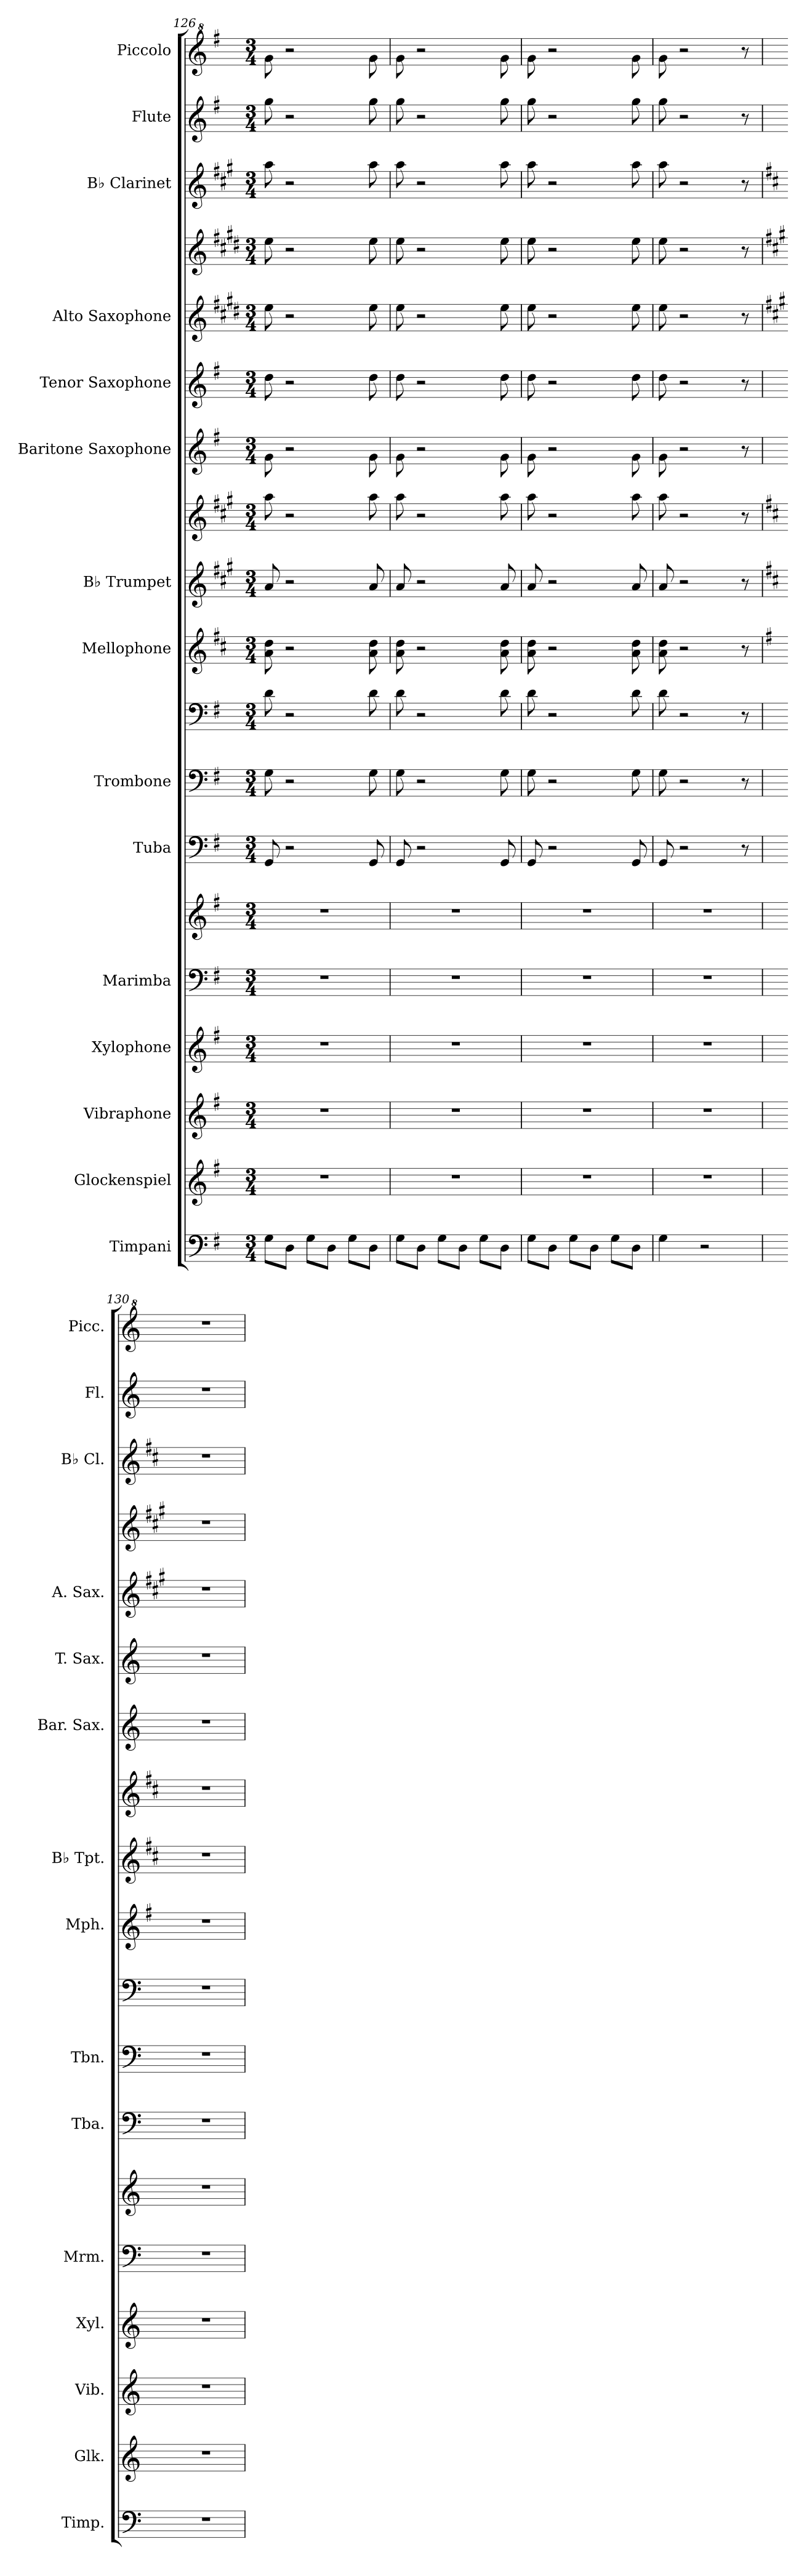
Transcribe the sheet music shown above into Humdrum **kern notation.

**kern	**kern	**kern	**kern	**kern	**kern	**kern	**kern	**kern	**kern	**kern	**kern	**kern	**kern	**kern	**kern	**kern	**kern	**kern
*part15	*part14	*part13	*part12	*part11	*part11	*part10	*part9	*part9	*part8	*part7	*part7	*part6	*part5	*part4	*part4	*part3	*part2	*part1
*staff19	*staff18	*staff17	*staff16	*staff15	*staff14	*staff13	*staff12	*staff11	*staff10	*staff9	*staff8	*staff7	*staff6	*staff5	*staff4	*staff3	*staff2	*staff1
*I"Timpani	*I"Glockenspiel	*I"Vibraphone	*I"Xylophone	*I"Marimba	*	*I"Tuba	*I"Trombone	*	*I"Mellophone	*I"B♭ Trumpet	*	*I"Baritone Saxophone	*I"Tenor Saxophone	*I"Alto Saxophone	*	*I"B♭ Clarinet	*I"Flute	*I"Piccolo
*I'Timp.	*I'Glk.	*I'Vib.	*I'Xyl.	*I'Mrm.	*	*I'Tba.	*I'Tbn.	*	*I'Mph.	*I'B♭ Tpt.	*	*I'Bar. Sax.	*I'T. Sax.	*I'A. Sax.	*	*I'B♭ Cl.	*I'Fl.	*I'Picc.
!!LO:PB:g=z
*clefF4	*clefG2	*clefG2	*clefG2	*clefF4	*clefG2	*clefF4	*clefF4	*clefF4	*clefG2	*clefG2	*clefG2	*clefG2	*clefG2	*clefG2	*clefG2	*clefG2	*clefG2	*clefG^2
*	*ITrd-14c-24	*	*ITrd-7c-12	*	*	*	*	*	*ITrd4c7	*ITrd1c2	*ITrd1c2	*ITrd12c21	*ITrd8c14	*ITrd5c9	*ITrd5c9	*ITrd1c2	*	*ITrd-7c-12
*k[f#]	*k[f#]	*k[f#]	*k[f#]	*k[f#]	*k[f#]	*k[f#]	*k[f#]	*k[f#]	*k[f#]	*k[f#]	*k[f#]	*k[f#]	*k[f#]	*k[f#]	*k[f#]	*k[f#]	*k[f#]	*k[f#]
*M3/4	*M3/4	*M3/4	*M3/4	*M3/4	*M3/4	*M3/4	*M3/4	*M3/4	*M3/4	*M3/4	*M3/4	*M3/4	*M3/4	*M3/4	*M3/4	*M3/4	*M3/4	*M3/4
=126	=126	=126	=126	=126	=126	=126	=126	=126	=126	=126	=126	=126	=126	=126	=126	=126	=126	=126
8G\L	2.r	2.r	2.r	2.r	2.r	8GG/	8G\	8d\	8d\ 8g\	8g/	8gg\	8G\	8d\	8g\	8g\	8gg\	8gg\	8ggg\
8D\J	.	.	.	.	.	2r	2r	2r	2r	2r	2r	2r	2r	2r	2r	2r	2r	2r
8G\L	.	.	.	.	.	.	.	.	.	.	.	.	.	.	.	.	.	.
8D\J	.	.	.	.	.	.	.	.	.	.	.	.	.	.	.	.	.	.
8G\L	.	.	.	.	.	.	.	.	.	.	.	.	.	.	.	.	.	.
8D\J	.	.	.	.	.	8GG/	8G\	8d\	8d\ 8g\	8g/	8gg\	8G\	8d\	8g\	8g\	8gg\	8gg\	8ggg\
=127	=127	=127	=127	=127	=127	=127	=127	=127	=127	=127	=127	=127	=127	=127	=127	=127	=127	=127
8G\L	2.r	2.r	2.r	2.r	2.r	8GG/	8G\	8d\	8d\ 8g\	8g/	8gg\	8G\	8d\	8g\	8g\	8gg\	8gg\	8ggg\
8D\J	.	.	.	.	.	2r	2r	2r	2r	2r	2r	2r	2r	2r	2r	2r	2r	2r
8G\L	.	.	.	.	.	.	.	.	.	.	.	.	.	.	.	.	.	.
8D\J	.	.	.	.	.	.	.	.	.	.	.	.	.	.	.	.	.	.
8G\L	.	.	.	.	.	.	.	.	.	.	.	.	.	.	.	.	.	.
8D\J	.	.	.	.	.	8GG/	8G\	8d\	8d\ 8g\	8g/	8gg\	8G\	8d\	8g\	8g\	8gg\	8gg\	8ggg\
=128	=128	=128	=128	=128	=128	=128	=128	=128	=128	=128	=128	=128	=128	=128	=128	=128	=128	=128
8G\L	2.r	2.r	2.r	2.r	2.r	8GG/	8G\	8d\	8d\ 8g\	8g/	8gg\	8G\	8d\	8g\	8g\	8gg\	8gg\	8ggg\
8D\J	.	.	.	.	.	2r	2r	2r	2r	2r	2r	2r	2r	2r	2r	2r	2r	2r
8G\L	.	.	.	.	.	.	.	.	.	.	.	.	.	.	.	.	.	.
8D\J	.	.	.	.	.	.	.	.	.	.	.	.	.	.	.	.	.	.
8G\L	.	.	.	.	.	.	.	.	.	.	.	.	.	.	.	.	.	.
8D\J	.	.	.	.	.	8GG/	8G\	8d\	8d\ 8g\	8g/	8gg\	8G\	8d\	8g\	8g\	8gg\	8gg\	8ggg\
=129	=129	=129	=129	=129	=129	=129	=129	=129	=129	=129	=129	=129	=129	=129	=129	=129	=129	=129
4G\	2.r	2.r	2.r	2.r	2.r	8GG/	8G\	8d\	8d\ 8g\	8g/	8gg\	8G\	8d\	8g\	8g\	8gg\	8gg\	8ggg\
.	.	.	.	.	.	2r	2r	2r	2r	2r	2r	2r	2r	2r	2r	2r	2r	2r
2r	.	.	.	.	.	.	.	.	.	.	.	.	.	.	.	.	.	.
.	.	.	.	.	.	8r	8r	8r	8r	8r	8r	8r	8r	8r	8r	8r	8r	8r
=130	=130	=130	=130	=130	=130	=130	=130	=130	=130	=130	=130	=130	=130	=130	=130	=130	=130	=130
*k[]	*k[]	*k[]	*k[]	*k[]	*k[]	*k[]	*k[]	*k[]	*k[]	*k[]	*k[]	*k[]	*k[]	*k[]	*k[]	*k[]	*k[]	*k[]
2.r	2.r	2.r	2.r	2.r	2.r	2.r	2.r	2.r	2.r	2.r	2.r	2.r	2.r	2.r	2.r	2.r	2.r	2.r
=	=	=	=	=	=	=	=	=	=	=	=	=	=	=	=	=	=	=
*-	*-	*-	*-	*-	*-	*-	*-	*-	*-	*-	*-	*-	*-	*-	*-	*-	*-	*-
